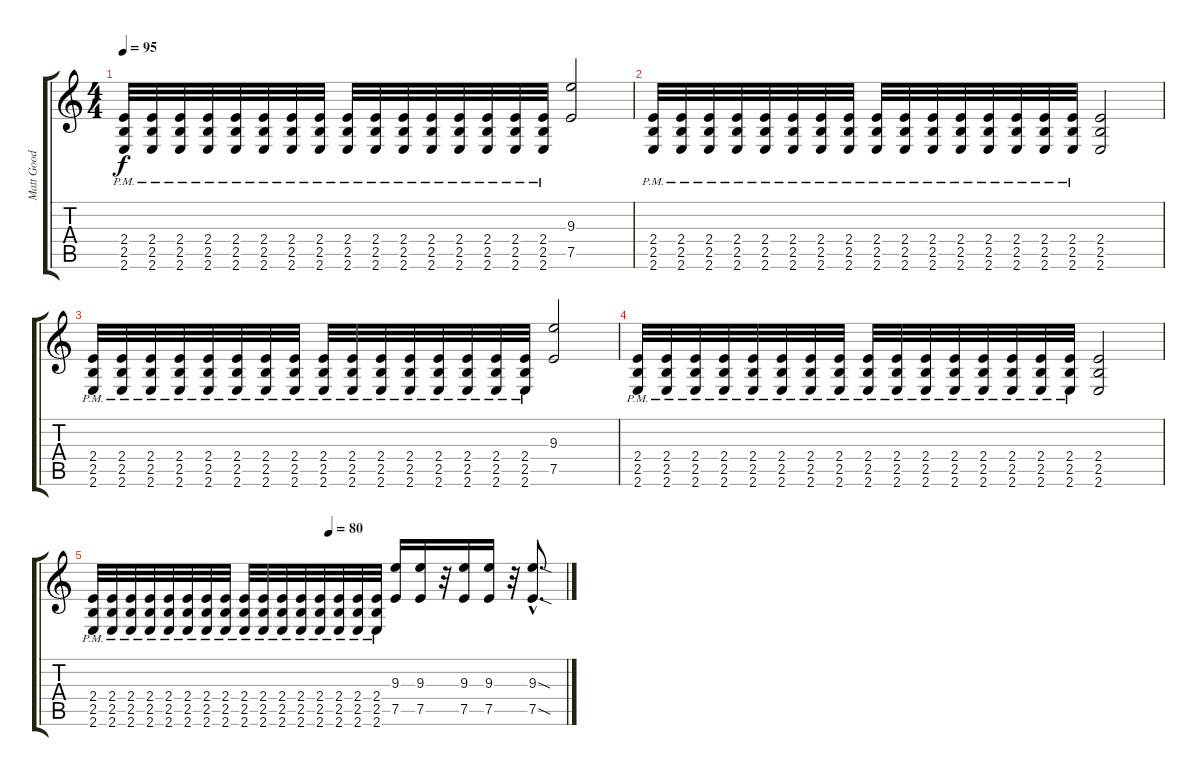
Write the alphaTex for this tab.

\track ("Matt Good (Guitar)" "Matt Good ") {instrument distortionguitar}
\staff {score tabs}
\tuning (E4 B3 G3 D3 A2 D2) {hide}
\ts (4 4)
\tempo 95
\clef g2
\ks c
(2.4{pm} 2.5{pm} 2.6{pm}).32{dy f} (2.4{pm} 2.5{pm} 2.6{pm}).32 (2.4{pm} 2.5{pm} 2.6{pm}).32 (2.4{pm} 2.5{pm} 2.6{pm}).32 (2.4{pm} 2.5{pm} 2.6{pm}).32 (2.4{pm} 2.5{pm} 2.6{pm}).32 (2.4{pm} 2.5{pm} 2.6{pm}).32 (2.4{pm} 2.5{pm} 2.6{pm}).32 (2.4{pm} 2.5{pm} 2.6{pm}).32 (2.4{pm} 2.5{pm} 2.6{pm}).32 (2.4{pm} 2.5{pm} 2.6{pm}).32 (2.4{pm} 2.5{pm} 2.6{pm}).32 (2.4{pm} 2.5{pm} 2.6{pm}).32 (2.4{pm} 2.5{pm} 2.6{pm}).32 (2.4{pm} 2.5{pm} 2.6{pm}).32 (2.4{pm} 2.5{pm} 2.6{pm}).32 (9.3 7.5).2 |
(2.4{pm} 2.5{pm} 2.6{pm}).32 (2.4{pm} 2.5{pm} 2.6{pm}).32 (2.4{pm} 2.5{pm} 2.6{pm}).32 (2.4{pm} 2.5{pm} 2.6{pm}).32 (2.4{pm} 2.5{pm} 2.6{pm}).32 (2.4{pm} 2.5{pm} 2.6{pm}).32 (2.4{pm} 2.5{pm} 2.6{pm}).32 (2.4{pm} 2.5{pm} 2.6{pm}).32 (2.4{pm} 2.5{pm} 2.6{pm}).32 (2.4{pm} 2.5{pm} 2.6{pm}).32 (2.4{pm} 2.5{pm} 2.6{pm}).32 (2.4{pm} 2.5{pm} 2.6{pm}).32 (2.4{pm} 2.5{pm} 2.6{pm}).32 (2.4{pm} 2.5{pm} 2.6{pm}).32 (2.4{pm} 2.5{pm} 2.6{pm}).32 (2.4{pm} 2.5{pm} 2.6{pm}).32 (2.4 2.5 2.6).2 |
(2.4{pm} 2.5{pm} 2.6{pm}).32 (2.4{pm} 2.5{pm} 2.6{pm}).32 (2.4{pm} 2.5{pm} 2.6{pm}).32 (2.4{pm} 2.5{pm} 2.6{pm}).32 (2.4{pm} 2.5{pm} 2.6{pm}).32 (2.4{pm} 2.5{pm} 2.6{pm}).32 (2.4{pm} 2.5{pm} 2.6{pm}).32 (2.4{pm} 2.5{pm} 2.6{pm}).32 (2.4{pm} 2.5{pm} 2.6{pm}).32 (2.4{pm} 2.5{pm} 2.6{pm}).32 (2.4{pm} 2.5{pm} 2.6{pm}).32 (2.4{pm} 2.5{pm} 2.6{pm}).32 (2.4{pm} 2.5{pm} 2.6{pm}).32 (2.4{pm} 2.5{pm} 2.6{pm}).32 (2.4{pm} 2.5{pm} 2.6{pm}).32 (2.4{pm} 2.5{pm} 2.6{pm}).32 (9.3 7.5).2 |
(2.4{pm} 2.5{pm} 2.6{pm}).32 (2.4{pm} 2.5{pm} 2.6{pm}).32 (2.4{pm} 2.5{pm} 2.6{pm}).32 (2.4{pm} 2.5{pm} 2.6{pm}).32 (2.4{pm} 2.5{pm} 2.6{pm}).32 (2.4{pm} 2.5{pm} 2.6{pm}).32 (2.4{pm} 2.5{pm} 2.6{pm}).32 (2.4{pm} 2.5{pm} 2.6{pm}).32 (2.4{pm} 2.5{pm} 2.6{pm}).32 (2.4{pm} 2.5{pm} 2.6{pm}).32 (2.4{pm} 2.5{pm} 2.6{pm}).32 (2.4{pm} 2.5{pm} 2.6{pm}).32 (2.4{pm} 2.5{pm} 2.6{pm}).32 (2.4{pm} 2.5{pm} 2.6{pm}).32 (2.4{pm} 2.5{pm} 2.6{pm}).32 (2.4{pm} 2.5{pm} 2.6{pm}).32 (2.4 2.5 2.6).2 |
\tempo (80 0.5)
(2.4{pm} 2.5{pm} 2.6{pm}).32 (2.4{pm} 2.5{pm} 2.6{pm}).32 (2.4{pm} 2.5{pm} 2.6{pm}).32 (2.4{pm} 2.5{pm} 2.6{pm}).32 (2.4{pm} 2.5{pm} 2.6{pm}).32 (2.4{pm} 2.5{pm} 2.6{pm}).32 (2.4{pm} 2.5{pm} 2.6{pm}).32 (2.4{pm} 2.5{pm} 2.6{pm}).32 (2.4{pm} 2.5{pm} 2.6{pm}).32 (2.4{pm} 2.5{pm} 2.6{pm}).32 (2.4{pm} 2.5{pm} 2.6{pm}).32 (2.4{pm} 2.5{pm} 2.6{pm}).32 (2.4{pm} 2.5{pm} 2.6{pm}).32 (2.4{pm} 2.5{pm} 2.6{pm}).32 (2.4{pm} 2.5{pm} 2.6{pm}).32 (2.4{pm} 2.5{pm} 2.6{pm}).32 (9.3 7.5).16 (9.3 7.5).16 r.32 (9.3 7.5).16 (9.3 7.5).16 r.32 (9.3{sod hac} 7.5{sod hac}).8{d}
